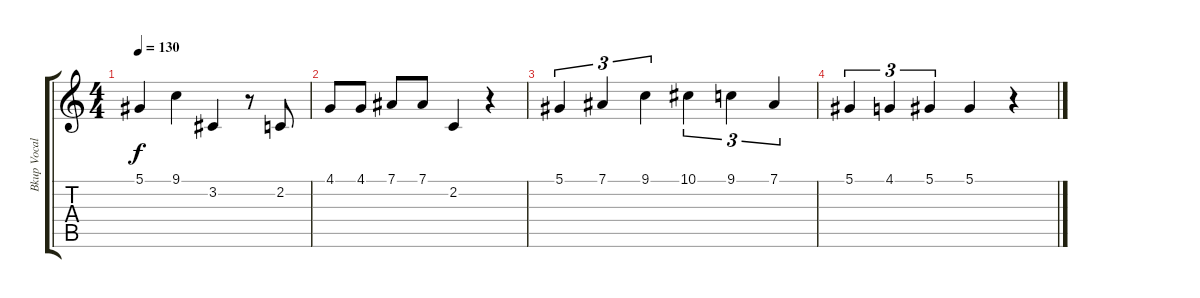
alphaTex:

\track ("Bkup Vocals" "Bkup Vocal") {instrument clarinet}
\staff {score tabs}
\tuning (Eb4 Bb3 Gb3 Db3 Ab2 Eb2) {hide}
\ts (4 4)
\tempo 130
\clef g2
\ks c
5.1{t}.4{dy f} 9.1.4 3.2.4 r.8 2.2.8 |
4.1.8 4.1.8 7.1.8 7.1.8 2.2.4 r.4 |
5.1.4{tu (3 2)} 7.1.4{tu (3 2)} 9.1.4{tu (3 2)} 10.1.4{tu (3 2)} 9.1.4{tu (3 2)} 7.1.4{tu (3 2)} |
5.1.4{tu (3 2)} 4.1.4{tu (3 2)} 5.1.4{tu (3 2)} 5.1.4 r.4
